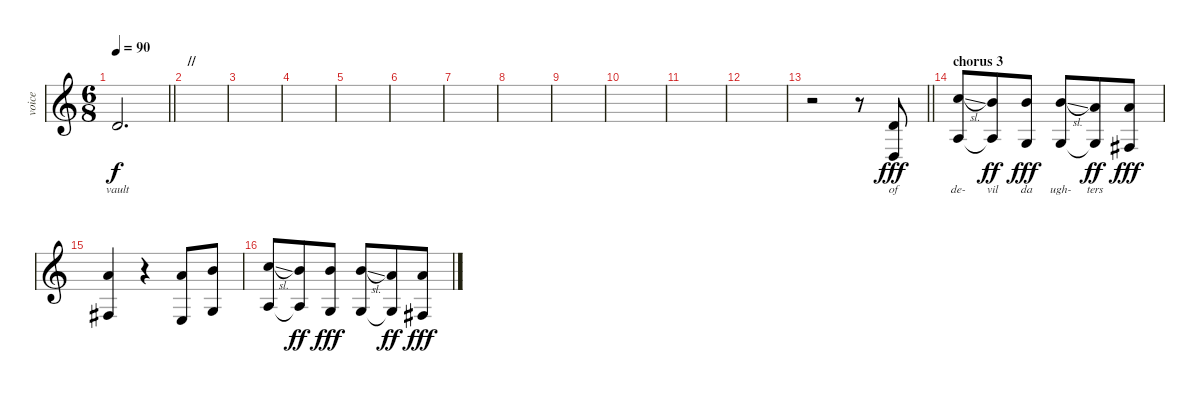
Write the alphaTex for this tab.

\track ("voice" "voice") {instrument sopranosax}
\staff {score}
\tuning (E4 B3 G3 D3 A2 E2) {hide}
\ts (6 8)
\tempo 90
\clef g2
\barLineRight lightlight
\ks c
3.2.2{d lyrics (0 "vault") lyrics (1 "") lyrics (2 "") lyrics (3 "") lyrics (4 "") dy f} |
\section ("" "//")
|
|
|
|
|
|
|
|
|
|
|
\barLineRight lightlight
r.2 r.8 (3.2 0.4).8{lyrics (0 "of") lyrics (1 "") lyrics (2 "") lyrics (3 "") lyrics (4 "") dy fff} |
\section ("" "chorus 3")
(8.1{sl} 2.3).8{lyrics (0 "de-") lyrics (1 "") lyrics (2 "") lyrics (3 "") lyrics (4 "")} (7.1 2.3{t}).8{lyrics (0 "vil") lyrics (1 "") lyrics (2 "") lyrics (3 "") lyrics (4 "") dy ff} (7.1 0.3).8{lyrics (0 "da") lyrics (1 "") lyrics (2 "") lyrics (3 "") lyrics (4 "") dy fff} (7.1{sl} 0.3).8{lyrics (0 "ugh-") lyrics (1 "") lyrics (2 "") lyrics (3 "") lyrics (4 "")} (5.1 0.3{t}).8{lyrics (0 "ters") lyrics (1 "") lyrics (2 "") lyrics (3 "") lyrics (4 "") dy ff} (5.1 4.4).8{lyrics (0 "") lyrics (1 "") lyrics (2 "") lyrics (3 "") lyrics (4 "") dy fff} |
(5.1 4.4).4{lyrics (0 "") lyrics (1 "") lyrics (2 "") lyrics (3 "") lyrics (4 "")} r.4 (5.1 2.4).8{lyrics (0 "") lyrics (1 "") lyrics (2 "") lyrics (3 "") lyrics (4 "")} (7.1 0.3).8{lyrics (0 "") lyrics (1 "") lyrics (2 "") lyrics (3 "") lyrics (4 "")} |
(8.1{sl} 2.3).8{lyrics (0 "") lyrics (1 "") lyrics (2 "") lyrics (3 "") lyrics (4 "")} (7.1 2.3{t}).8{lyrics (0 "") lyrics (1 "") lyrics (2 "") lyrics (3 "") lyrics (4 "") dy ff} (7.1 0.3).8{dy fff} (7.1{sl} 0.3).8 (5.1 0.3{t}).8{dy ff} (5.1 4.4).8{dy fff}
